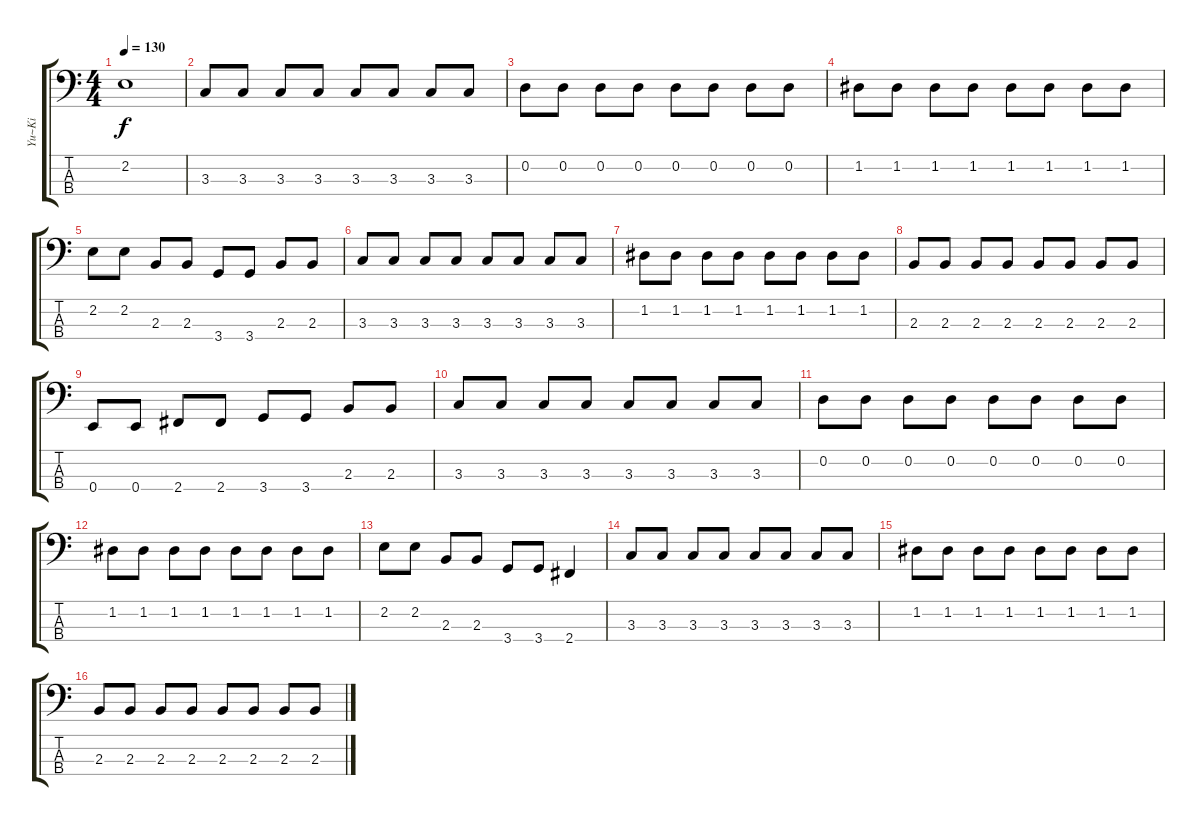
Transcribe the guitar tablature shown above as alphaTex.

\track ("Yu~Ki" "Yu~Ki") {instrument electricbasspick}
\staff {score tabs}
\tuning (G2 D2 A1 E1) {hide}
\ts (4 4)
\tempo 130
\clef f4
\ks c
2.2{t}.1{dy f} |
3.3.8 3.3.8 3.3.8 3.3.8 3.3.8 3.3.8 3.3.8 3.3.8 |
0.2.8 0.2.8 0.2.8 0.2.8 0.2.8 0.2.8 0.2.8 0.2.8 |
1.2.8 1.2.8 1.2.8 1.2.8 1.2.8 1.2.8 1.2.8 1.2.8 |
2.2.8 2.2.8 2.3.8 2.3.8 3.4.8 3.4.8 2.3.8 2.3.8 |
3.3.8 3.3.8 3.3.8 3.3.8 3.3.8 3.3.8 3.3.8 3.3.8 |
1.2.8 1.2.8 1.2.8 1.2.8 1.2.8 1.2.8 1.2.8 1.2.8 |
2.3.8 2.3.8 2.3.8 2.3.8 2.3.8 2.3.8 2.3.8 2.3.8 |
0.4.8 0.4.8 2.4.8 2.4.8 3.4.8 3.4.8 2.3.8 2.3.8 |
3.3.8 3.3.8 3.3.8 3.3.8 3.3.8 3.3.8 3.3.8 3.3.8 |
0.2.8 0.2.8 0.2.8 0.2.8 0.2.8 0.2.8 0.2.8 0.2.8 |
1.2.8 1.2.8 1.2.8 1.2.8 1.2.8 1.2.8 1.2.8 1.2.8 |
2.2.8 2.2.8 2.3.8 2.3.8 3.4.8 3.4.8 2.4.4 |
3.3.8 3.3.8 3.3.8 3.3.8 3.3.8 3.3.8 3.3.8 3.3.8 |
1.2.8 1.2.8 1.2.8 1.2.8 1.2.8 1.2.8 1.2.8 1.2.8 |
2.3.8 2.3.8 2.3.8 2.3.8 2.3.8 2.3.8 2.3.8 2.3.8
